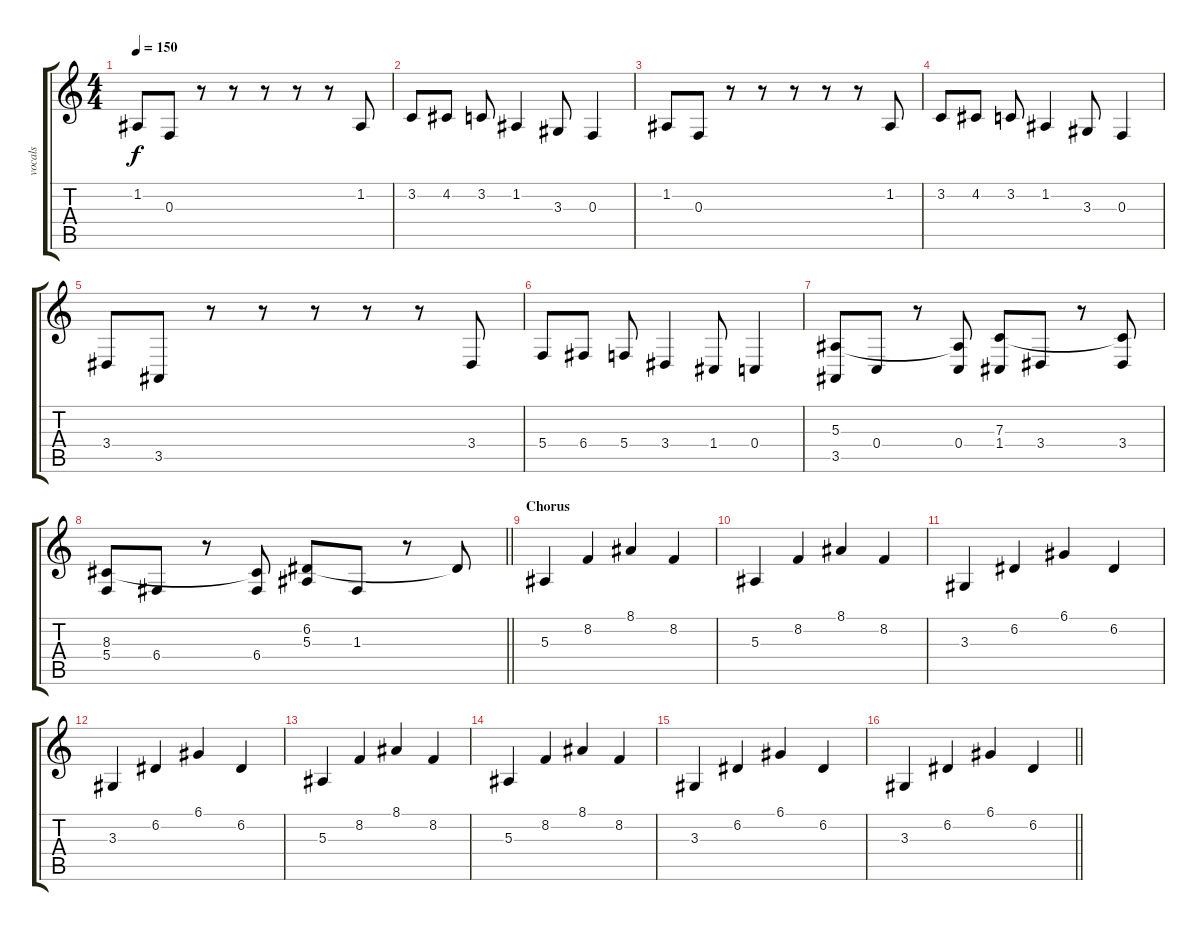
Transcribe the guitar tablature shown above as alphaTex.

\track ("vocals" "vocals") {instrument orchestralharp}
\staff {score tabs}
\tuning (D4 A3 F3 C3 G2 D2) {hide}
\ts (4 4)
\section ("" "")
\tempo 150
\clef g2
\ks c
1.2.8{dy f} 0.3.8 r.8 r.8 r.8 r.8 r.8 1.2.8 |
3.2.8 4.2.8 3.2.8 1.2.4 3.3.8 0.3.4 |
1.2.8 0.3.8 r.8 r.8 r.8 r.8 r.8 1.2.8 |
3.2.8 4.2.8 3.2.8 1.2.4 3.3.8 0.3.4 |
3.4.8 3.5.8 r.8 r.8 r.8 r.8 r.8 3.4.8 |
5.4.8 6.4.8 5.4.8 3.4.4 1.4.8 0.4.4 |
(5.3 3.5).8 0.4.8 r.8 (5.3{t} 0.4).8 (7.3 1.4).8 3.4.8 r.8 (7.3{t} 3.4).8 |
\barLineRight lightlight
(8.3 5.4).8 6.4.8 r.8 (8.3{t} 6.4).8 (6.2 5.3).8 1.3.8 r.8 6.2{t}.8 |
\section ("" "Chorus")
5.3.4 8.2.4 8.1.4 8.2.4 |
5.3.4 8.2.4 8.1.4 8.2.4 |
3.3.4 6.2.4 6.1.4 6.2.4 |
3.3.4 6.2.4 6.1.4 6.2.4 |
5.3.4 8.2.4 8.1.4 8.2.4 |
5.3.4 8.2.4 8.1.4 8.2.4 |
3.3.4 6.2.4 6.1.4 6.2.4 |
\barLineRight lightlight
3.3.4 6.2.4 6.1.4 6.2.4
